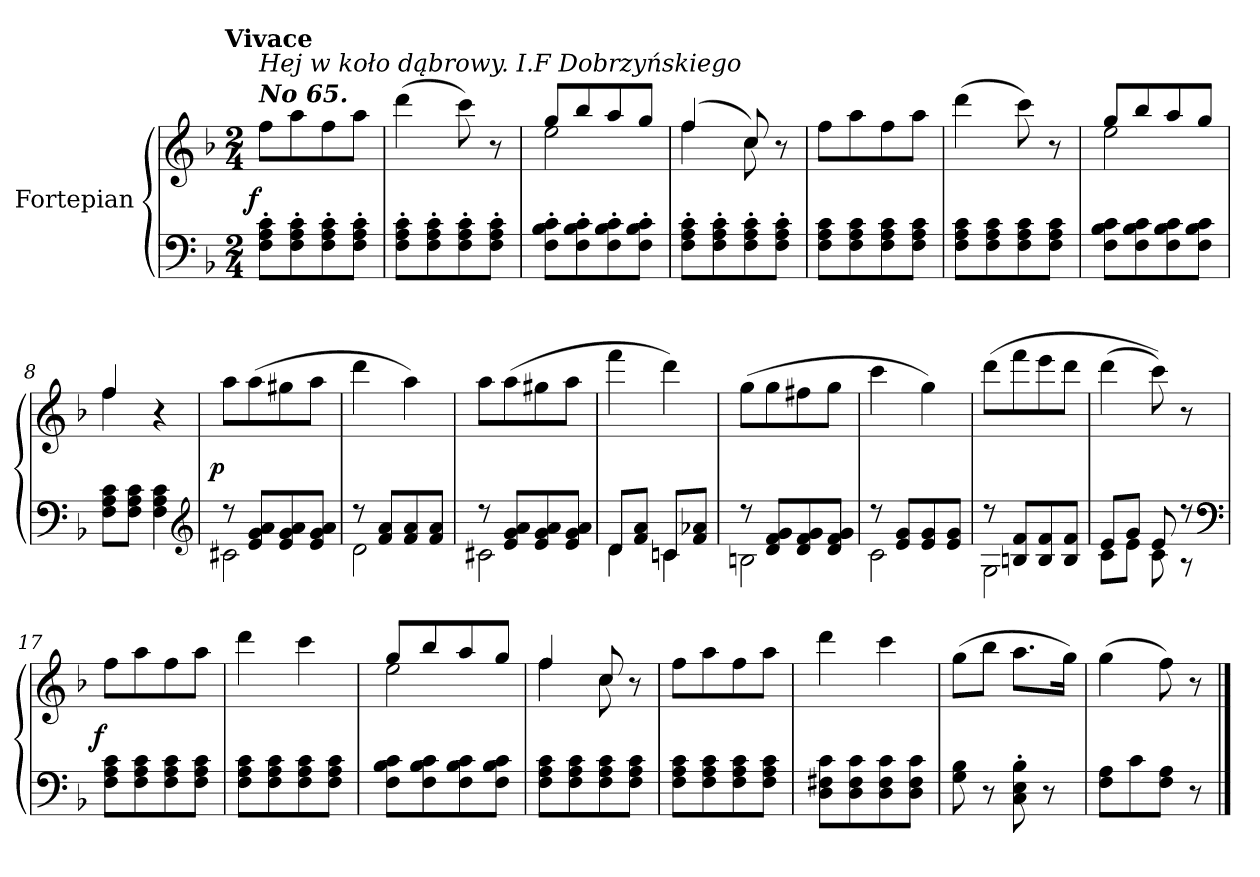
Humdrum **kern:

**kern	**kern	**dynam
*part1	*part1	*part1
*staff2	*staff1	*staff1/2
*I"Fortepian	*	*
*clefF4	*clefG2	*
*k[b-]	*k[b-]	*
!!LO:TX:omd:t=Vivace
*M2/4	*M2/4	*
*MM160	*MM160	*
=1	=1	=1
!	!LO:TX:a:Bi:t=No 65.	!
!	!LO:TX:a:i:t=Hej w koło dąbrowy. I.F Dobrzyńskiego	!
!	!	!LO:DY:rj
8F'\ 8A'\ 8c'\L	8ff\L	f
8F'\ 8A'\ 8c'\	8aa\	.
8F'\ 8A'\ 8c'\	8ff\	.
8F'\ 8A'\ 8c'\J	8aa\J	.
=2	=2	=2
8F'\ 8A'\ 8c'\L	(4ddd\	.
8F'\ 8A'\ 8c'\	.	.
8F'\ 8A'\ 8c'\	8ccc\)	.
8F'\ 8A'\ 8c'\J	8r	.
=3	=3	=3
*	*^	*
8F'\ 8B-'\ 8c'\L	8gg/L	2ee\	.
8F'\ 8B-'\ 8c'\	8bb-/	.	.
8F'\ 8B-'\ 8c'\	8aa/	.	.
8F'\ 8B-'\ 8c'\J	8gg/J	.	.
=4	=4	=4	=4
8F'\ 8A'\ 8c'\L	(4ff/	4ff\	.
8F'\ 8A'\ 8c'\	.	.	.
8F'\ 8A'\ 8c'\	8cc/)	8cc\	.
8F'\ 8A'\ 8c'\J	8r	8ryy	.
*	*v	*v	*
=5	=5	=5
8F\ 8A\ 8c\L	8ff\L	.
8F\ 8A\ 8c\	8aa\	.
8F\ 8A\ 8c\	8ff\	.
8F\ 8A\ 8c\J	8aa\J	.
=6	=6	=6
8F\ 8A\ 8c\L	(4ddd\	.
8F\ 8A\ 8c\	.	.
8F\ 8A\ 8c\	8ccc\)	.
8F\ 8A\ 8c\J	8r	.
=7	=7	=7
*	*^	*
8F\ 8B-\ 8c\L	8gg/L	2ee\	.
8F\ 8B-\ 8c\	8bb-/	.	.
8F\ 8B-\ 8c\	8aa/	.	.
8F\ 8B-\ 8c\J	8gg/J	.	.
=8	=8	=8	=8
8F\ 8A\ 8c\L	4ff/	4ff\	.
8F\ 8A\ 8c\J	.	.	.
4F\ 4A\ 4c\	4r	4ryy	.
*	*v	*v	*
*clefG2	*	*
=9	=9	=9
*^	*^	*
!	!	!	!	!LO:DY:rj
*	*	*v	*v	*
8r	2c#X\	8aa\L	p
8e/ 8g/ 8a/L	.	(8aa\	.
8e/ 8g/ 8a/	.	8gg#X\	.
8e/ 8g/ 8a/J	.	8aa\J	.
=10	=10	=10	=10
8r	2d\	4ddd\	.
8f/ 8a/L	.	.	.
8f/ 8a/	.	4aa\)	.
8f/ 8a/J	.	.	.
=11	=11	=11	=11
8r	2c#X\	8aa\L	.
8e/ 8g/ 8a/L	.	(8aa\	.
8e/ 8g/ 8a/	.	8gg#X\	.
8e/ 8g/ 8a/J	.	8aa\J	.
=12	=12	=12	=12
8d/L	4d\	4fff\	.
8f/ 8a/J	.	.	.
8cn/L	4cn\	4ddd\)	.
8f/ 8a-X/J	.	.	.
=13	=13	=13	=13
8r	2Bn\	(8gg\L	.
8d/ 8f/ 8g/L	.	8gg\	.
8d/ 8f/ 8g/	.	8ff#X\	.
8d/ 8f/ 8g/J	.	8gg\J	.
=14	=14	=14	=14
8r	2c\	4ccc\	.
8e/ 8g/L	.	.	.
8e/ 8g/	.	4gg\)	.
8e/ 8g/J	.	.	.
=15	=15	=15	=15
8r	2G\	(8ddd\L	.
8Bn/ 8f/L	.	8fff\	.
8B/ 8f/	.	8eee\	.
8B/ 8f/J	.	8ddd\J	.
=16	=16	=16	=16
8e/L	8c\L	(4ddd\	.
8g/J	8e\J	.	.
8e/	8c\	8ccc\))	.
8r	8r	8r	.
*v	*v	*	*
*clefF4	*	*
=17	=17	=17
*^	*	*
!	!	!	!LO:DY:rj
*v	*v	*	*
8F\ 8A\ 8c\L	8ff\L	f
8F\ 8A\ 8c\	8aa\	.
8F\ 8A\ 8c\	8ff\	.
8F\ 8A\ 8c\J	8aa\J	.
=18	=18	=18
8F\ 8A\ 8c\L	4ddd\	.
8F\ 8A\ 8c\	.	.
8F\ 8A\ 8c\	4ccc\	.
8F\ 8A\ 8c\J	.	.
=19	=19	=19
*	*^	*
8F\ 8B-\ 8c\L	8gg/L	2ee\	.
8F\ 8B-\ 8c\	8bb-/	.	.
8F\ 8B-\ 8c\	8aa/	.	.
8F\ 8B-\ 8c\J	8gg/J	.	.
=20	=20	=20	=20
8F\ 8A\ 8c\L	4ff/	4ff\	.
8F\ 8A\ 8c\	.	.	.
8F\ 8A\ 8c\	8cc/	8cc\	.
8F\ 8A\ 8c\J	8r	8ryy	.
*	*v	*v	*
=21	=21	=21
8F\ 8A\ 8c\L	8ff\L	.
8F\ 8A\ 8c\	8aa\	.
8F\ 8A\ 8c\	8ff\	.
8F\ 8A\ 8c\J	8aa\J	.
=22	=22	=22
8D\ 8F#X\ 8c\L	4ddd\	.
8D\ 8F#\ 8c\	.	.
8D\ 8F#\ 8c\	4ccc\	.
8D\ 8F#\ 8c\J	.	.
=23	=23	=23
8G\ 8B-\	(8gg\L	.
8r	8bb-\J	.
8C'\ 8E'\ 8B-'\	8.aa\L	.
8r	.	.
.	16gg\Jk)	.
=24	=24	=24
8F\ 8A\L	(4gg\	.
8c\	.	.
8F\ 8A\J	8ff\)	.
8r	8r	.
==	==	==
*-	*-	*-
